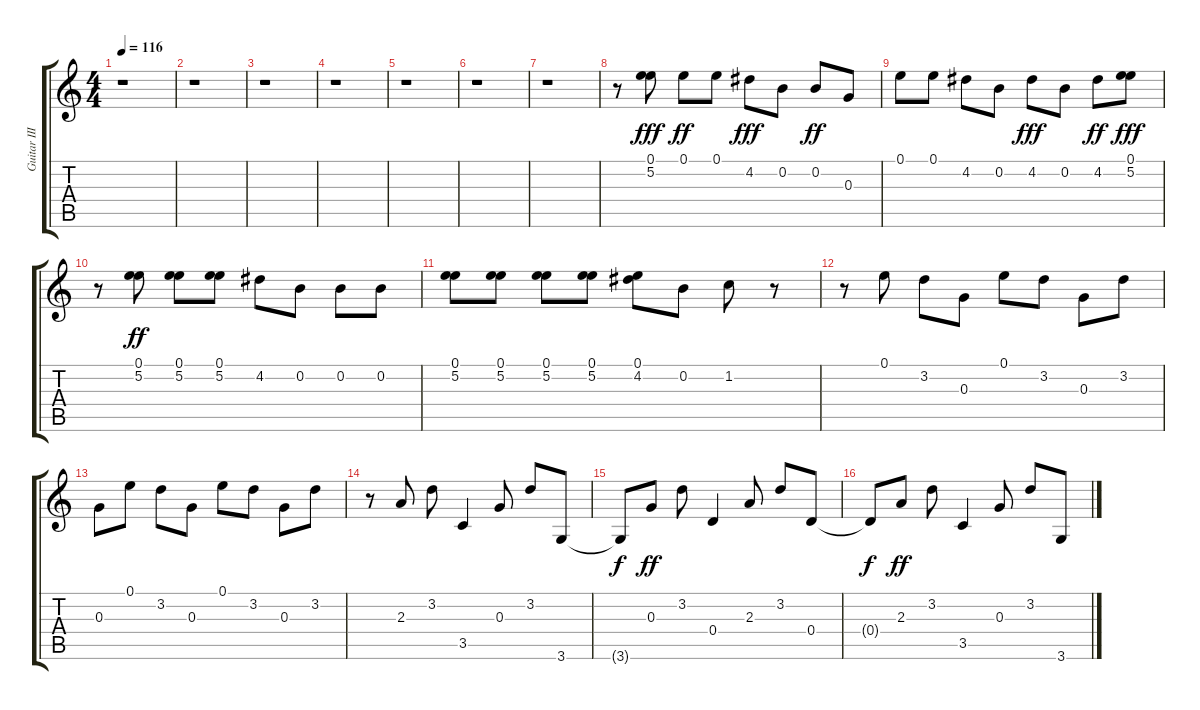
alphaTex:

\track ("Guitar III" "Guitar III") {instrument electricguitarclean}
\staff {score tabs}
\tuning (E4 B3 G3 D3 A2 E2) {hide}
\ts (4 4)
\tempo 116
\clef g2
\ks c
r.1{dy ff} |
r.1 |
r.1 |
r.1 |
r.1 |
r.1 |
r.1 |
r.8 (0.1 5.2).8{dy fff} 0.1.8{dy ff} 0.1.8 4.2.8{dy fff} 0.2.8 0.2.8{dy ff} 0.3.8 |
0.1.8 0.1.8 4.2.8 0.2.8 4.2.8{dy fff} 0.2.8 4.2.8{dy ff} (0.1 5.2).8{dy fff} |
r.8 (0.1 5.2).8{dy ff} (0.1 5.2).8 (0.1 5.2).8 4.2.8 0.2.8 0.2.8 0.2.8 |
(0.1 5.2).8 (0.1 5.2).8 (0.1 5.2).8 (0.1 5.2).8 (0.1 4.2).8 0.2.8 1.2.8 r.8 |
r.8 0.1.8 3.2.8 0.3.8 0.1.8 3.2.8 0.3.8 3.2.8 |
0.3.8 0.1.8 3.2.8 0.3.8 0.1.8 3.2.8 0.3.8 3.2.8 |
r.8 2.3.8 3.2.8 3.5.4 0.3.8 3.2.8 3.6.8 |
3.6{t}.8{dy f} 0.3.8{dy ff} 3.2.8 0.4.4 2.3.8 3.2.8 0.4.8 |
0.4{t}.8{dy f} 2.3.8{dy ff} 3.2.8 3.5.4 0.3.8 3.2.8 3.6.8
